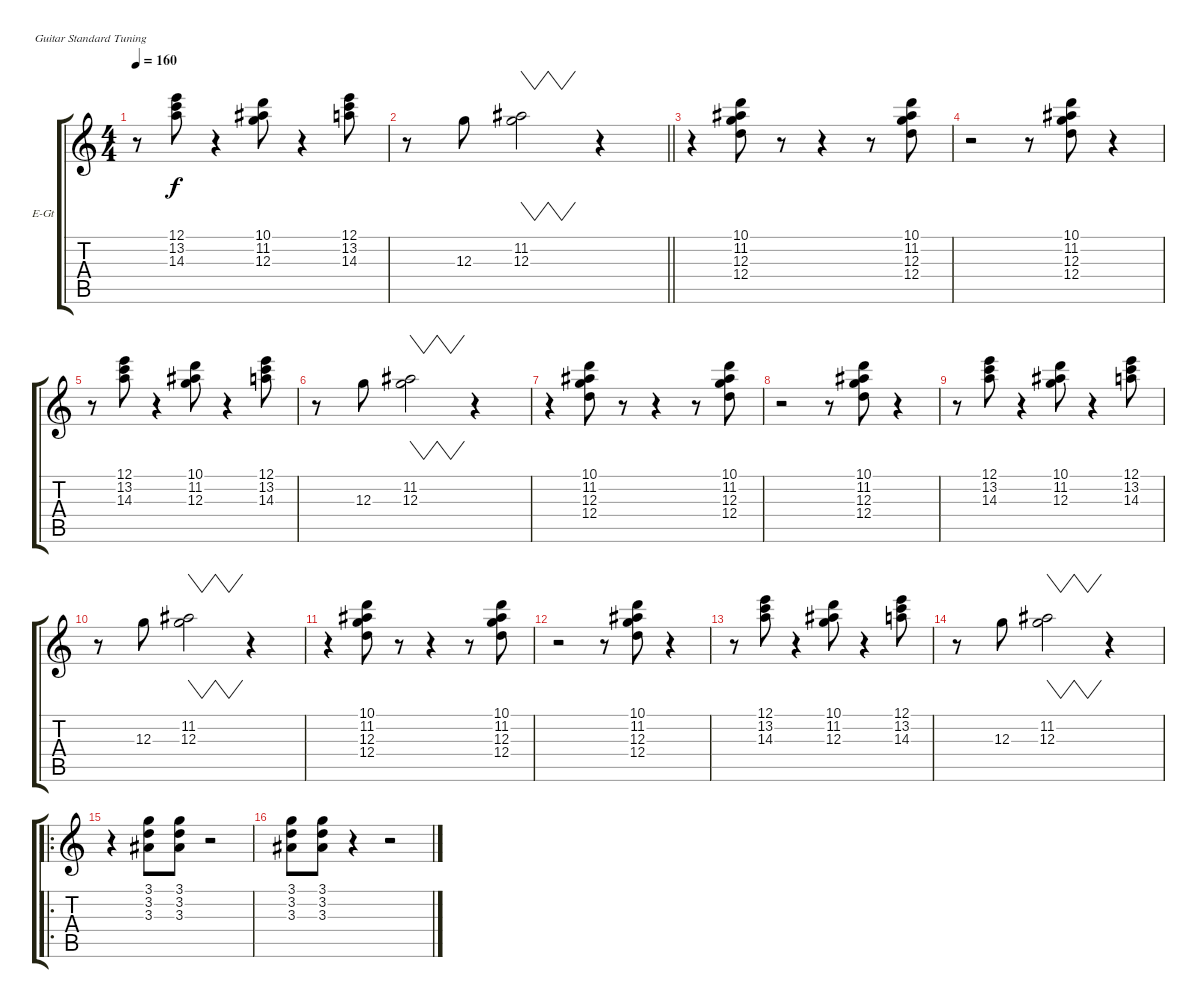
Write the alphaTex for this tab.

\bracketExtendMode groupsimilarinstruments
\firstSystemTrackNameOrientation horizontal
\otherSystemsTrackNameOrientation horizontal
\track ("Rhythm Guitar I (David Gilmour)" "E-Gt") {instrument electricguitarclean}
\staff {score tabs}
\tuning (E4 B3 G3 D3 A2 E2)
\ts (4 4)
\tempo 160
\clef g2
\ks c
r.8{dy f} (12.1 13.2 14.3).8 r.4 (10.1 11.2 12.3).8 r.4 (12.1 13.2 14.3).8 |
\barLineRight lightlight
r.8 12.3.8 (11.2 12.3).2{vw} r.4 |
r.4 (10.1 11.2 12.3 12.4).8 r.8 r.4 r.8 (10.1 11.2 12.3 12.4).8 |
r.2 r.8 (10.1 11.2 12.3 12.4).8 r.4 |
r.8 (12.1 13.2 14.3).8 r.4 (10.1 11.2 12.3).8 r.4 (12.1 13.2 14.3).8 |
r.8 12.3.8 (11.2 12.3).2{vw} r.4 |
r.4 (10.1 11.2 12.3 12.4).8 r.8 r.4 r.8 (10.1 11.2 12.3 12.4).8 |
r.2 r.8 (10.1 11.2 12.3 12.4).8 r.4 |
r.8 (12.1 13.2 14.3).8 r.4 (10.1 11.2 12.3).8 r.4 (12.1 13.2 14.3).8 |
r.8 12.3.8 (11.2 12.3).2{vw} r.4 |
r.4 (10.1 11.2 12.3 12.4).8 r.8 r.4 r.8 (10.1 11.2 12.3 12.4).8 |
r.2 r.8 (10.1 11.2 12.3 12.4).8 r.4 |
r.8 (12.1 13.2 14.3).8 r.4 (10.1 11.2 12.3).8 r.4 (12.1 13.2 14.3).8 |
r.8 12.3.8 (11.2 12.3).2{vw} r.4 |
\ro
r.4 (3.1 3.2 3.3).8 (3.1 3.2 3.3).8 r.2 |
(3.1 3.2 3.3).8 (3.1 3.2 3.3).8 r.4 r.2
